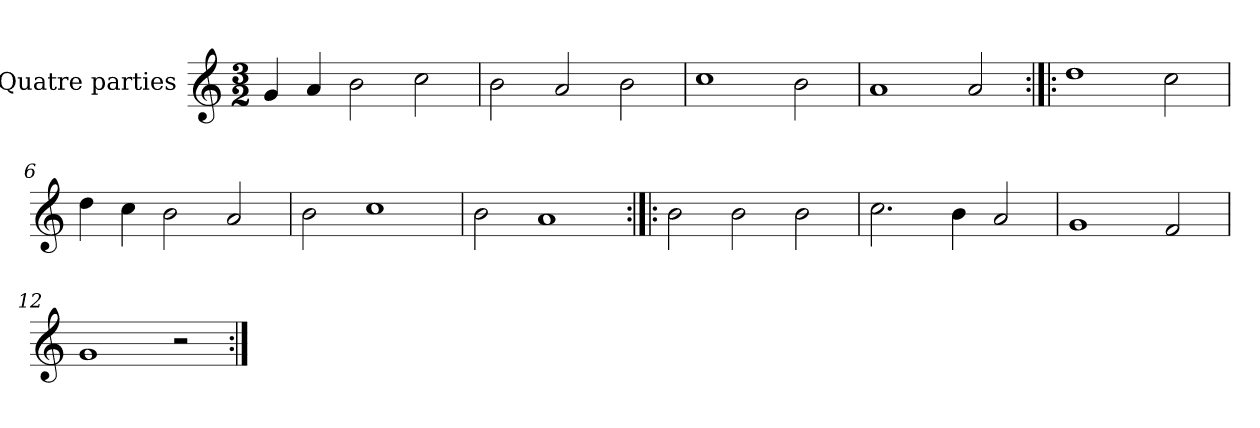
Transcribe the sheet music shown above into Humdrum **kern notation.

**kern
*part1
*staff1
*I"Quatre parties
*clefG2
*k[]
*M3/2
*MM180
=1
4g/
4a/
2b\
2cc\
=2
2b\
2a/
2b\
=3
1cc
2b\
=4
1a
2a/
=5:|!|:
1dd
2cc\
=6
4dd\
4cc\
2b\
2a/
=7
2b\
1cc
=8
2b\
1a
=9:|!|:
2b\
2b\
2b\
=10
2.cc\
4b\
2a/
=11
1g
2f/
=12
1g
2r
=:|!
*-
